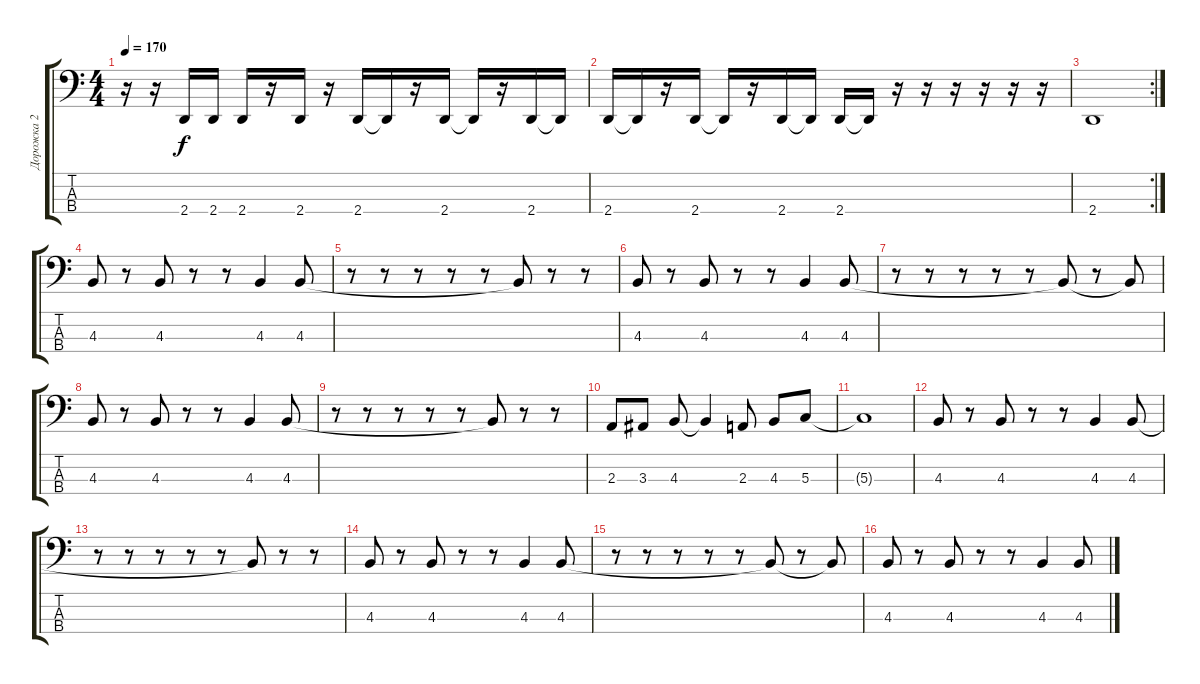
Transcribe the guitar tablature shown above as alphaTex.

\track ("Дорожка 2" "Дорожка 2") {instrument electricbasspick}
\staff {score tabs}
\tuning (F2 C2 G1 C1) {hide}
\ts (4 4)
\tempo 170
\clef f4
\ks c
r.16{dy f} r.16 2.4.16 2.4.16 2.4.16 r.16 2.4.16 r.16 2.4.16 2.4{t}.16 r.16 2.4.16 2.4{t}.16 r.16 2.4.16 2.4{t}.16 |
2.4.16 2.4{t}.16 r.16 2.4.16 2.4{t}.16 r.16 2.4.16 2.4{t}.16 2.4.16 2.4{t}.16 r.16 r.16 r.16 r.16 r.16 r.16 |
\rc 2
2.4.1 |
4.3.8 r.8 4.3.8 r.8 r.8 4.3.4 4.3.8 |
r.8 r.8 r.8 r.8 r.8 4.3{t}.8 r.8 r.8 |
4.3.8 r.8 4.3.8 r.8 r.8 4.3.4 4.3.8 |
r.8 r.8 r.8 r.8 r.8 4.3{t}.8 r.8 4.3{t}.8 |
4.3.8 r.8 4.3.8 r.8 r.8 4.3.4 4.3.8 |
r.8 r.8 r.8 r.8 r.8 4.3{t}.8 r.8 r.8 |
2.3.8 3.3.8 4.3.8 4.3{t}.4 2.3.8 4.3.8 5.3.8 |
5.3{t}.1 |
4.3.8 r.8 4.3.8 r.8 r.8 4.3.4 4.3.8 |
r.8 r.8 r.8 r.8 r.8 4.3{t}.8 r.8 r.8 |
4.3.8 r.8 4.3.8 r.8 r.8 4.3.4 4.3.8 |
r.8 r.8 r.8 r.8 r.8 4.3{t}.8 r.8 4.3{t}.8 |
4.3.8 r.8 4.3.8 r.8 r.8 4.3.4 4.3.8
